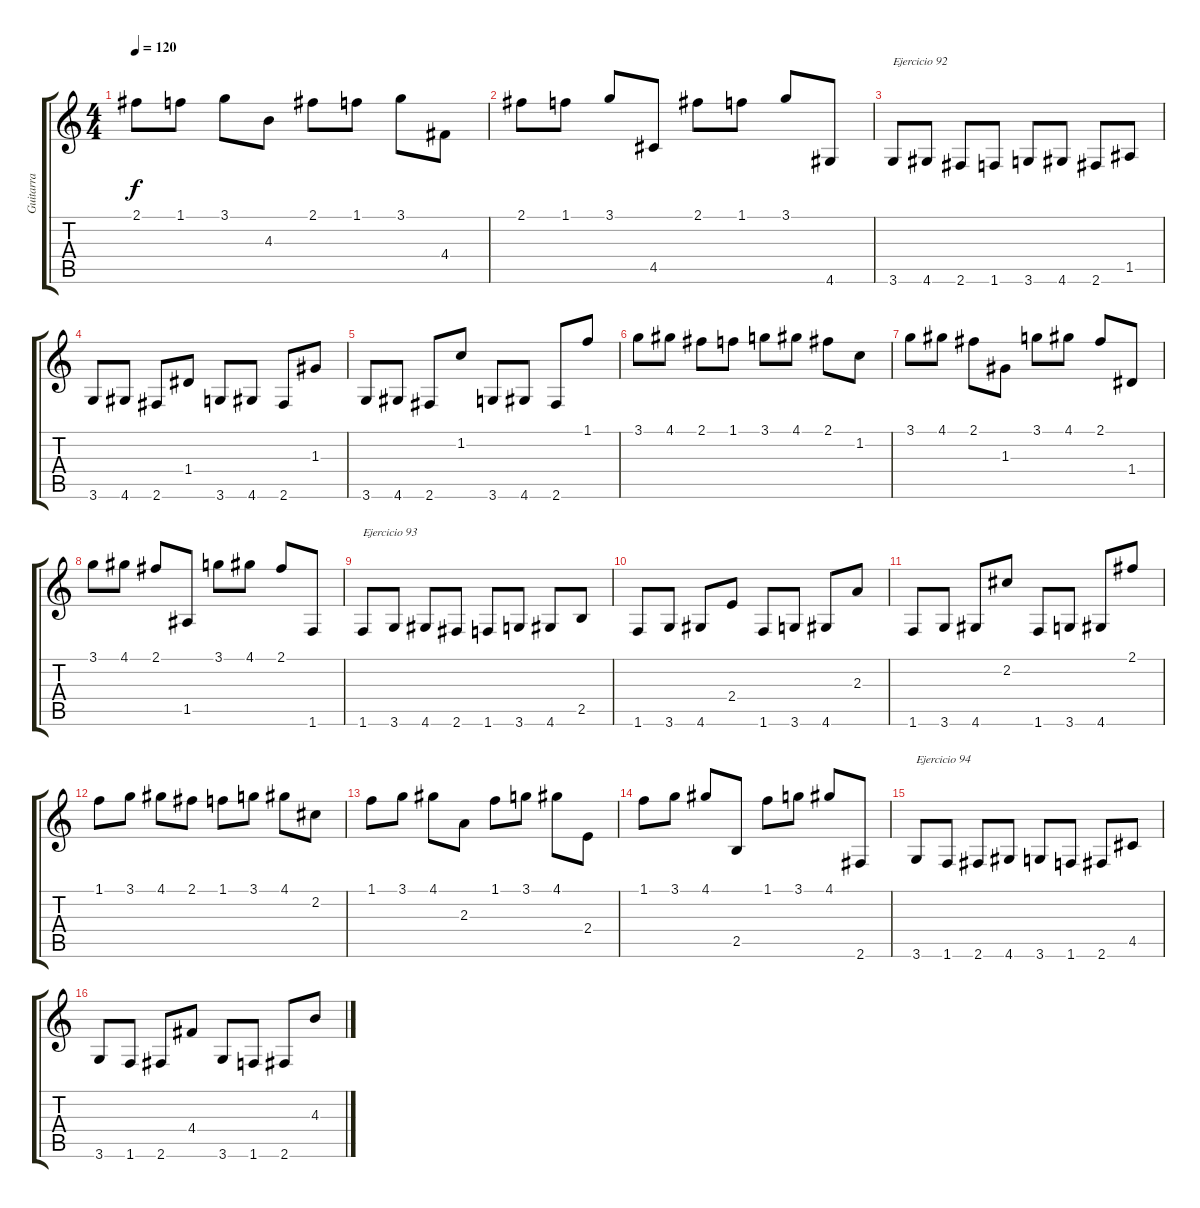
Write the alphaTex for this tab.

\track ("Guitarra " "Guitarra ") {instrument acousticguitarnylon}
\staff {score tabs}
\tuning (E4 B3 G3 D3 A2 E2) {hide}
\ts (4 4)
\tempo 120
\clef g2
\ks c
2.1.8{dy f} 1.1.8 3.1.8 4.3.8 2.1.8 1.1.8 3.1.8 4.4.8 |
2.1.8 1.1.8 3.1.8 4.5.8 2.1.8 1.1.8 3.1.8 4.6.8 |
3.6.8{txt "Ejercicio 92"} 4.6.8 2.6.8 1.6.8 3.6.8 4.6.8 2.6.8 1.5.8 |
3.6.8 4.6.8 2.6.8 1.4.8 3.6.8 4.6.8 2.6.8 1.3.8 |
3.6.8 4.6.8 2.6.8 1.2.8 3.6.8 4.6.8 2.6.8 1.1.8 |
3.1.8 4.1.8 2.1.8 1.1.8 3.1.8 4.1.8 2.1.8 1.2.8 |
3.1.8 4.1.8 2.1.8 1.3.8 3.1.8 4.1.8 2.1.8 1.4.8 |
3.1.8 4.1.8 2.1.8 1.5.8 3.1.8 4.1.8 2.1.8 1.6.8 |
1.6.8{txt "Ejercicio 93"} 3.6.8 4.6.8 2.6.8 1.6.8 3.6.8 4.6.8 2.5.8 |
1.6.8 3.6.8 4.6.8 2.4.8 1.6.8 3.6.8 4.6.8 2.3.8 |
1.6.8 3.6.8 4.6.8 2.2.8 1.6.8 3.6.8 4.6.8 2.1.8 |
1.1.8 3.1.8 4.1.8 2.1.8 1.1.8 3.1.8 4.1.8 2.2.8 |
1.1.8 3.1.8 4.1.8 2.3.8 1.1.8 3.1.8 4.1.8 2.4.8 |
1.1.8 3.1.8 4.1.8 2.5.8 1.1.8 3.1.8 4.1.8 2.6.8 |
3.6.8{txt "Ejercicio 94"} 1.6.8 2.6.8 4.6.8 3.6.8 1.6.8 2.6.8 4.5.8 |
3.6.8 1.6.8 2.6.8 4.4.8 3.6.8 1.6.8 2.6.8 4.3.8
